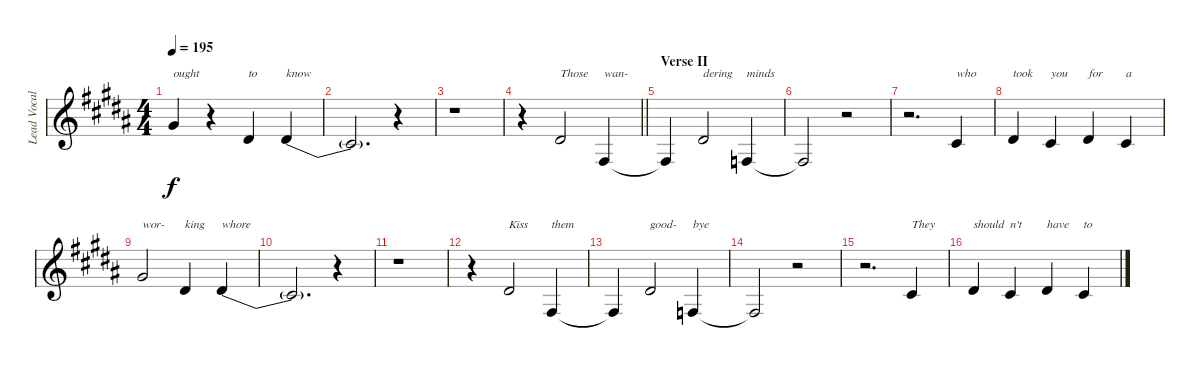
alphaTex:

\track ("Lead Vocals" "Lead Vocal") {instrument lead6voice}
\staff {score}
\tuning (Eb4 Bb3 Gb3 Db3 Ab2 Db2) {hide}
\ts (4 4)
\tempo 195
\clef g2
\ks b
5.1.4{txt "ought" dy f} r.4 5.2.4{txt "to"} 3.2{be (custom 0 4 30 4 35 0 60 0)}.4{txt "know"} |
3.2{t}.2{d} r.4 |
r.1 |
\barLineRight lightlight
r.4 5.2.2{txt "Those"} 5.4.4{txt "wan-"} |
\section ("" "Verse II")
5.4{t}.4 5.2.2{txt "dering"} 4.4.4{txt "minds"} |
4.4{t}.2 r.2 |
r.2{d} 3.2.4{txt "who"} |
5.2.4{txt "took"} 3.2.4{txt "you"} 5.2.4{txt "for"} 3.2.4{txt "a"} |
5.1.2{txt "wor-"} 5.2.4{txt "king"} 3.2{be (custom 0 4 30 4 35 0 60 0)}.4{txt "whore"} |
3.2{t}.2{d} r.4 |
r.1 |
r.4 5.2.2{txt "Kiss"} 5.4.4{txt "them"} |
5.4{t}.4 5.2.2{txt "good-"} 4.4.4{txt "bye"} |
4.4{t}.2 r.2 |
r.2{d} 3.2.4{txt "They"} |
5.2.4{txt "should"} 3.2.4{txt "n't"} 5.2.4{txt "have"} 3.2.4{txt "to"}
